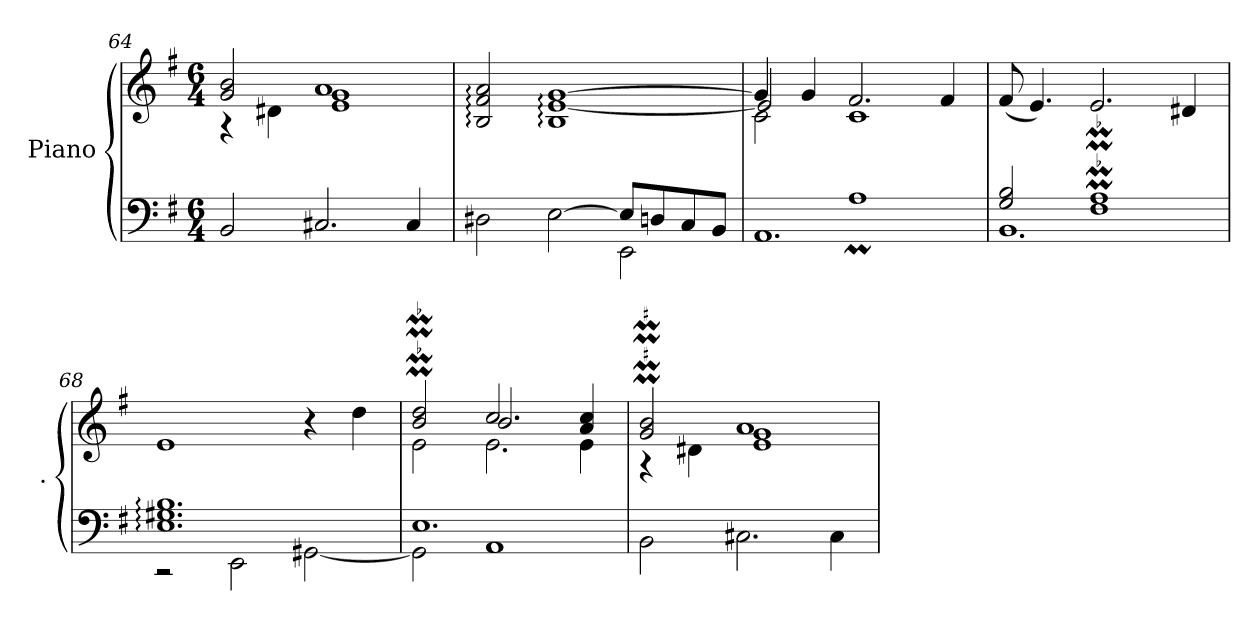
**kern	**kern
*part1	*part1
*staff2	*staff1
*I"Piano	*
*I'.	*
*clefF4	*clefG2
*k[f#]	*k[f#]
*M6/4	*M6/4
=64	=64
*	*^
2BB/	2g/ 2b/	4r
.	.	4d#X\
2.C#X/	1a	1e 1g
4C#/	.	.
*	*v	*v
=65	=65
*^	*
2D#X\	1ryy	2B/: 2f#/: 2a/:
[2E\	.	1B: [1e: [1g:
8E/L]	2EE\	.
8Dn/	.	.
8C/	.	.
8BB/J	.	.
=66	=66	=66
*	*	*^
*	*	*	*^
1.AA	2ryy	4g/]	2c\	2e/]
.	.	4g/	.	.
.	1AM	2.f#/	1c	1ryy
.	.	4f#/	.	.
*	*	*v	*v	*v
=67	=67	=67
2G/ 2B/	1.BB	(<8f#/
.	.	4.e/)
1F#m 1Am	.	2.e/
.	.	4d#X/
=68	=68	=68
1.E: 1.G#X: 1.B:	2r	1e
.	2EE\	.
.	[2GG#X\	4r
.	.	4dd\
=69	=69	=69
*	*	*^
*	*	*	*^
1.E	2GG#\]	2b/m 2dd/m	2e\	2ryy
.	1AA	2.cc/	2.e\	2.b/
.	.	4a/ 4cc/	4e\	4ryy
*v	*v	*	*	*
*	*	*v	*v
=70	=70	=70
2BB\	2g/M 2b/M	4r
.	.	4d#X\
2.C#X\	1a	1e 1g
4C#\	.	.
*	*v	*v
=	=
*-	*-
